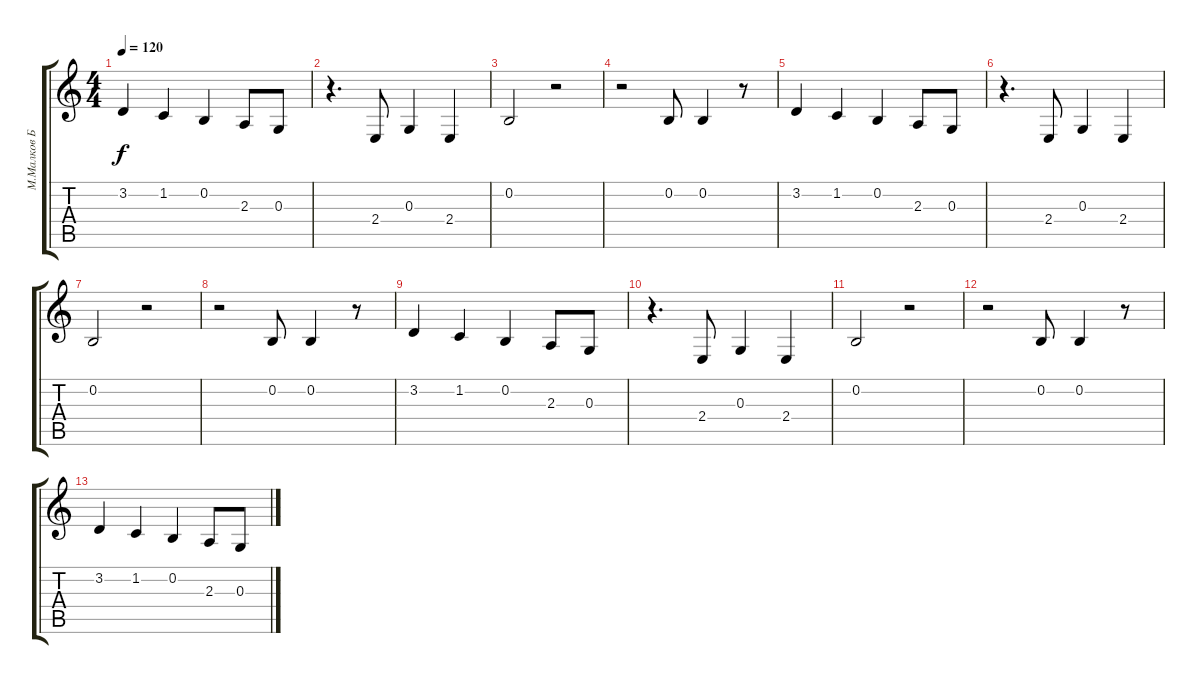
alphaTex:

\track ("М.Малков Бэк" "М.Малков Б") {instrument altosax}
\staff {score tabs}
\tuning (E4 B3 G3 D3 A2 E2) {hide}
\ts (4 4)
\tempo 120
\clef g2
\ks c
3.2.4{dy f} 1.2.4 0.2.4 2.3.8 0.3.8 |
r.4{d} 2.4.8 0.3.4 2.4.4 |
0.2.2 r.2 |
r.2 0.2.8 0.2.4 r.8 |
3.2.4 1.2.4 0.2.4 2.3.8 0.3.8 |
r.4{d} 2.4.8 0.3.4 2.4.4 |
0.2.2 r.2 |
r.2 0.2.8 0.2.4 r.8 |
3.2.4 1.2.4 0.2.4 2.3.8 0.3.8 |
r.4{d} 2.4.8 0.3.4 2.4.4 |
0.2.2 r.2 |
r.2 0.2.8 0.2.4 r.8 |
3.2.4 1.2.4 0.2.4 2.3.8 0.3.8
